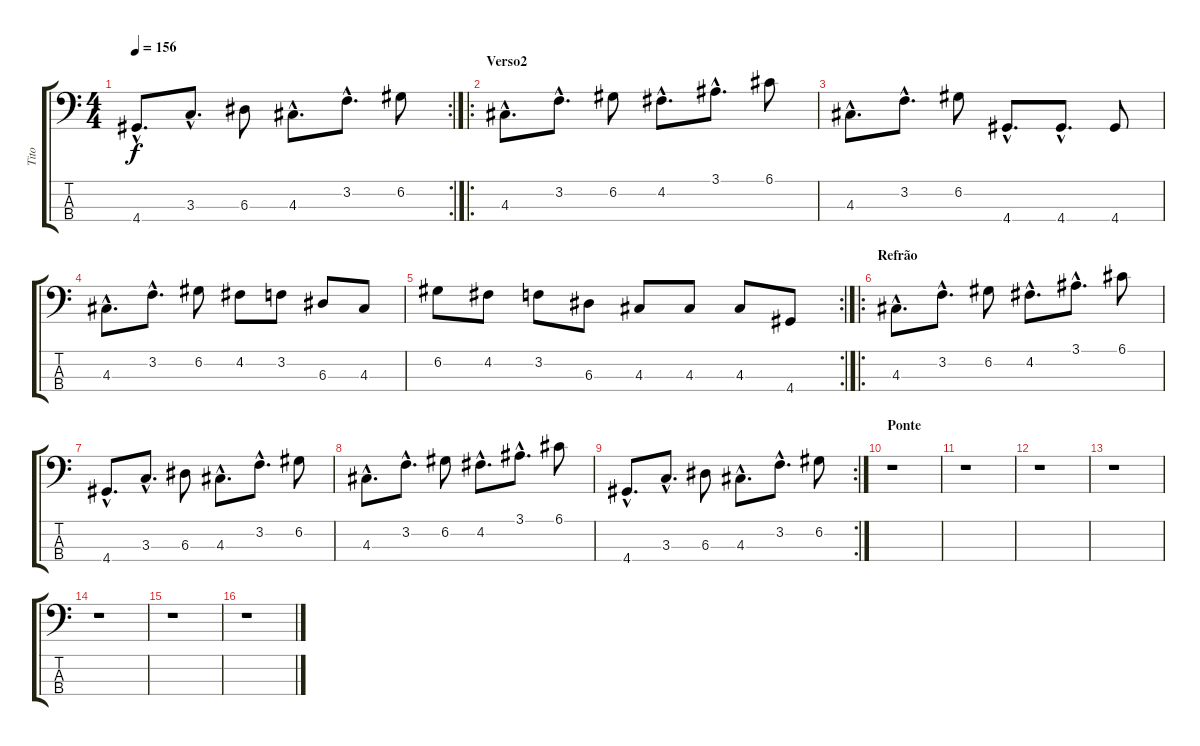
\track ("Tito" "Tito") {instrument electricbasspick}
\staff {score tabs}
\tuning (G2 D2 A1 E1) {hide}
\rc 2
\ts (4 4)
\tempo 156
\clef f4
\ks c
4.4{hac}.8{d dy f} 3.3{hac}.8{d} 6.3.8 4.3{hac}.8{d} 3.2{hac}.8{d} 6.2.8 |
\ro
\section ("" "Verso2")
4.3{hac}.8{d} 3.2{hac}.8{d} 6.2.8 4.2{hac}.8{d} 3.1{hac}.8{d} 6.1.8 |
4.3{hac}.8{d} 3.2{hac}.8{d} 6.2.8 4.4{hac}.8{d} 4.4{hac}.8{d} 4.4.8 |
4.3{hac}.8{d} 3.2{hac}.8{d} 6.2.8 4.2.8 3.2.8 6.3.8 4.3.8 |
\rc 2
6.2.8 4.2.8 3.2.8 6.3.8 4.3.8 4.3.8 4.3.8 4.4.8 |
\ro
\section ("" "Refrão")
4.3{hac}.8{d} 3.2{hac}.8{d} 6.2.8 4.2{hac}.8{d} 3.1{hac}.8{d} 6.1.8 |
4.4{hac}.8{d} 3.3{hac}.8{d} 6.3.8 4.3{hac}.8{d} 3.2{hac}.8{d} 6.2.8 |
4.3{hac}.8{d} 3.2{hac}.8{d} 6.2.8 4.2{hac}.8{d} 3.1{hac}.8{d} 6.1.8 |
\rc 2
4.4{hac}.8{d} 3.3{hac}.8{d} 6.3.8 4.3{hac}.8{d} 3.2{hac}.8{d} 6.2.8 |
\section ("" "Ponte")
r.1 |
r.1 |
r.1 |
r.1 |
r.1 |
r.1 |
r.1
